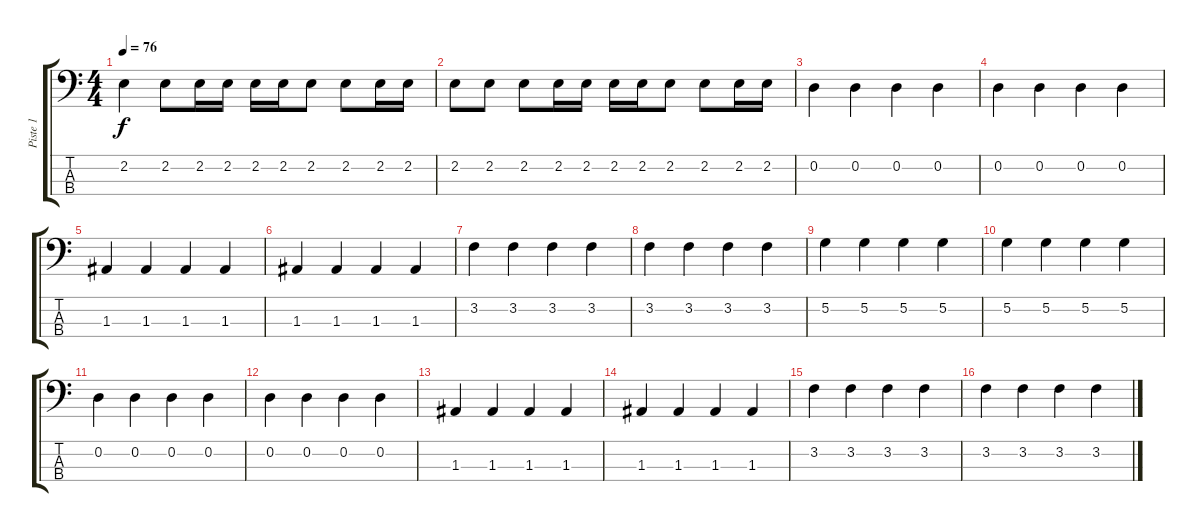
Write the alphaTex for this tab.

\track ("Piste 1" "Piste 1") {instrument acousticbass}
\staff {score tabs}
\tuning (G2 D2 A1 E1) {hide}
\ts (4 4)
\tempo 76
\clef f4
\ks c
2.2.4{dy f} 2.2.8 2.2.16 2.2.16 2.2.16 2.2.16 2.2.8 2.2.8 2.2.16 2.2.16 |
2.2.8 2.2.8 2.2.8 2.2.16 2.2.16 2.2.16 2.2.16 2.2.8 2.2.8 2.2.16 2.2.16 |
0.2.4{volume 11} 0.2.4 0.2.4 0.2.4 |
0.2.4 0.2.4 0.2.4 0.2.4 |
1.3.4 1.3.4 1.3.4 1.3.4 |
1.3.4 1.3.4 1.3.4 1.3.4 |
3.2.4 3.2.4 3.2.4 3.2.4 |
3.2.4 3.2.4 3.2.4 3.2.4 |
5.2.4 5.2.4 5.2.4 5.2.4 |
5.2.4 5.2.4 5.2.4 5.2.4 |
0.2.4 0.2.4 0.2.4 0.2.4 |
0.2.4 0.2.4 0.2.4 0.2.4 |
1.3.4 1.3.4 1.3.4 1.3.4 |
1.3.4 1.3.4 1.3.4 1.3.4 |
3.2.4 3.2.4 3.2.4 3.2.4 |
3.2.4 3.2.4 3.2.4 3.2.4
